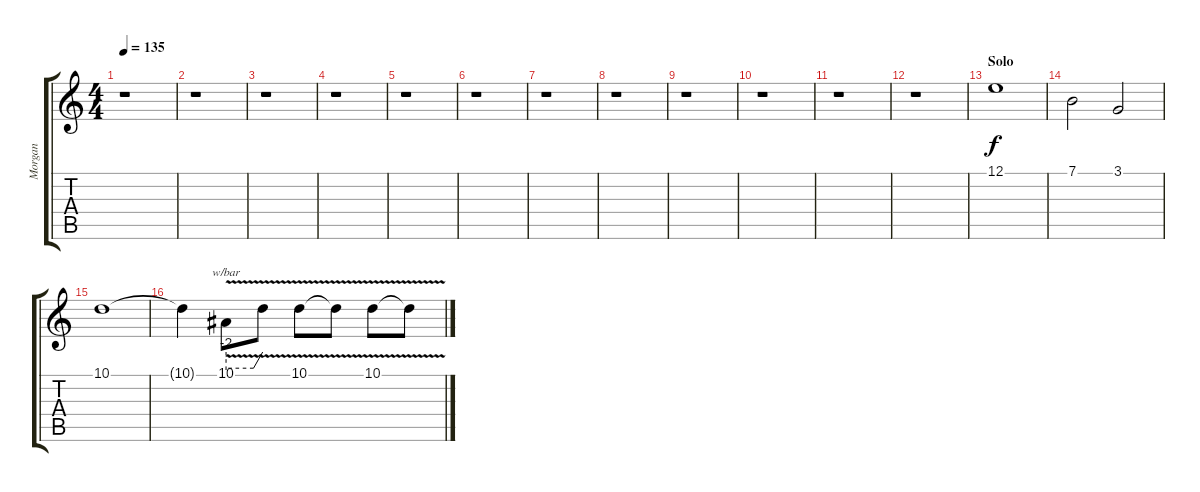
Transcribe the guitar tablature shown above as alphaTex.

\track ("Morgan" "Morgan") {instrument lead2sawtooth}
\staff {score tabs}
\tuning (E4 B3 G3 D3 A2 E2) {hide}
\ts (4 4)
\tempo 135
\clef g2
\ks c
r.1{dy f} |
r.1 |
r.1 |
r.1 |
r.1 |
r.1 |
r.1 |
r.1 |
r.1 |
r.1 |
r.1 |
r.1 |
\section ("" "Solo")
12.1.1 |
7.1.2 3.1.2 |
10.1.1 |
10.1{t}.4 10.1{v}.8{tbe (custom default 0 -8 45 -8 60 0)} 10.1{t}.8 10.1{v}.8 10.1{t}.8 10.1{v}.8 10.1{t}.8
